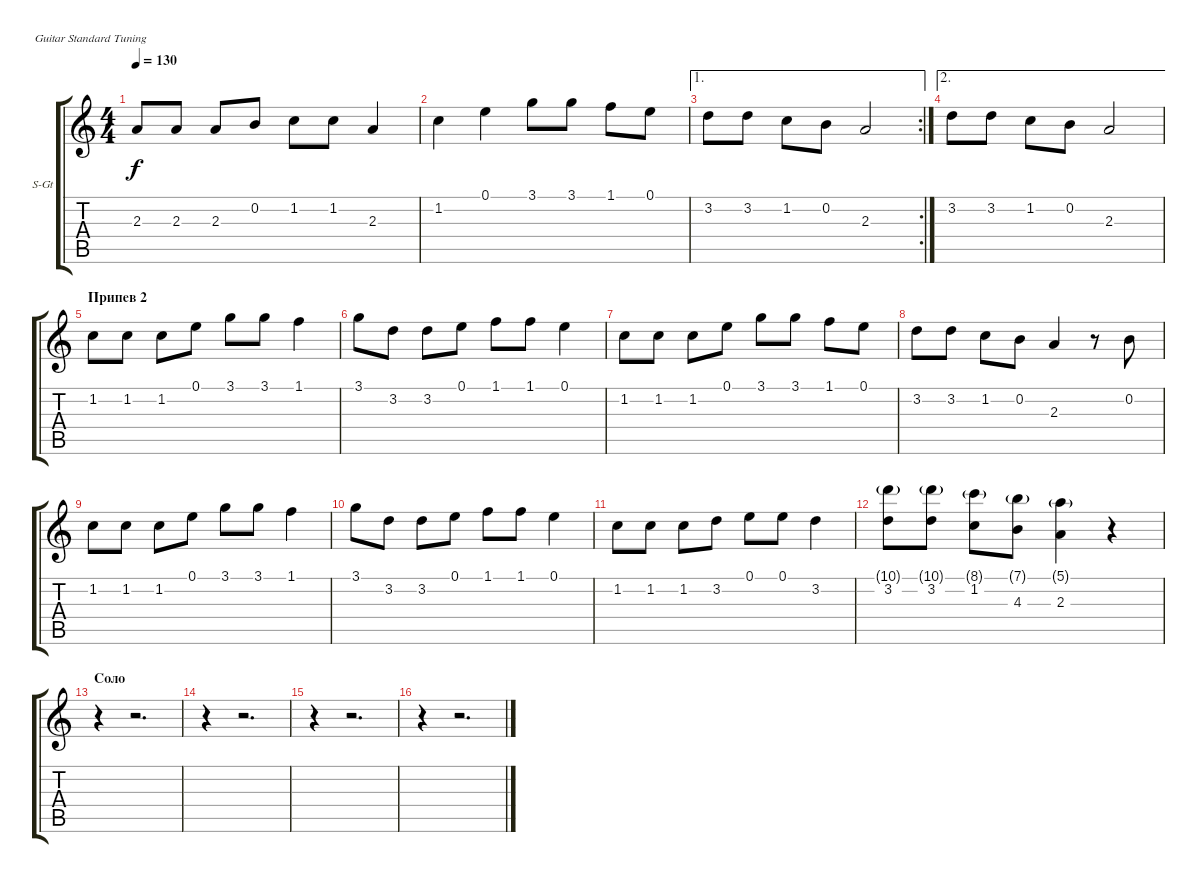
\bracketExtendMode groupsimilarinstruments
\firstSystemTrackNameOrientation horizontal
\otherSystemsTrackNameOrientation horizontal
\track ("Voice" "S-Gt") {instrument flute}
\staff {score tabs}
\tuning (E4 B3 G3 D3 A2 E2)
\displaytranspose 12
\ts (4 4)
\tempo 130
\clef g2
\ks c
2.3.8{dy f} 2.3.8 2.3.8 0.2.8 1.2.8 1.2.8 2.3.4 |
1.2.4 0.1.4 3.1.8 3.1.8 1.1.8 0.1.8 |
\ae 1
\rc 2
3.2.8 3.2.8 1.2.8 0.2.8 2.3.2 |
\ae 2
3.2.8 3.2.8 1.2.8 0.2.8 2.3.2 |
\section ("" "Припев 2")
1.2.8 1.2.8 1.2.8 0.1.8 3.1.8 3.1.8 1.1.4 |
3.1.8 3.2.8 3.2.8 0.1.8 1.1.8 1.1.8 0.1.4 |
1.2.8 1.2.8 1.2.8 0.1.8 3.1.8 3.1.8 1.1.8 0.1.8 |
3.2.8 3.2.8 1.2.8 0.2.8 2.3.4 r.8 0.2.8 |
1.2.8 1.2.8 1.2.8 0.1.8 3.1.8 3.1.8 1.1.4 |
3.1.8 3.2.8 3.2.8 0.1.8 1.1.8 1.1.8 0.1.4 |
1.2.8 1.2.8 1.2.8 3.2.8 0.1.8 0.1.8 3.2.4 |
(10.1{g} 3.2).8 (10.1{g} 3.2).8 (8.1{g} 1.2).8 (7.1{g} 4.3).8 (5.1{g} 2.3).4 r.4 |
\section ("" "Соло")
r.4 r.2{d} |
r.4 r.2{d} |
r.4 r.2{d} |
r.4 r.2{d}
